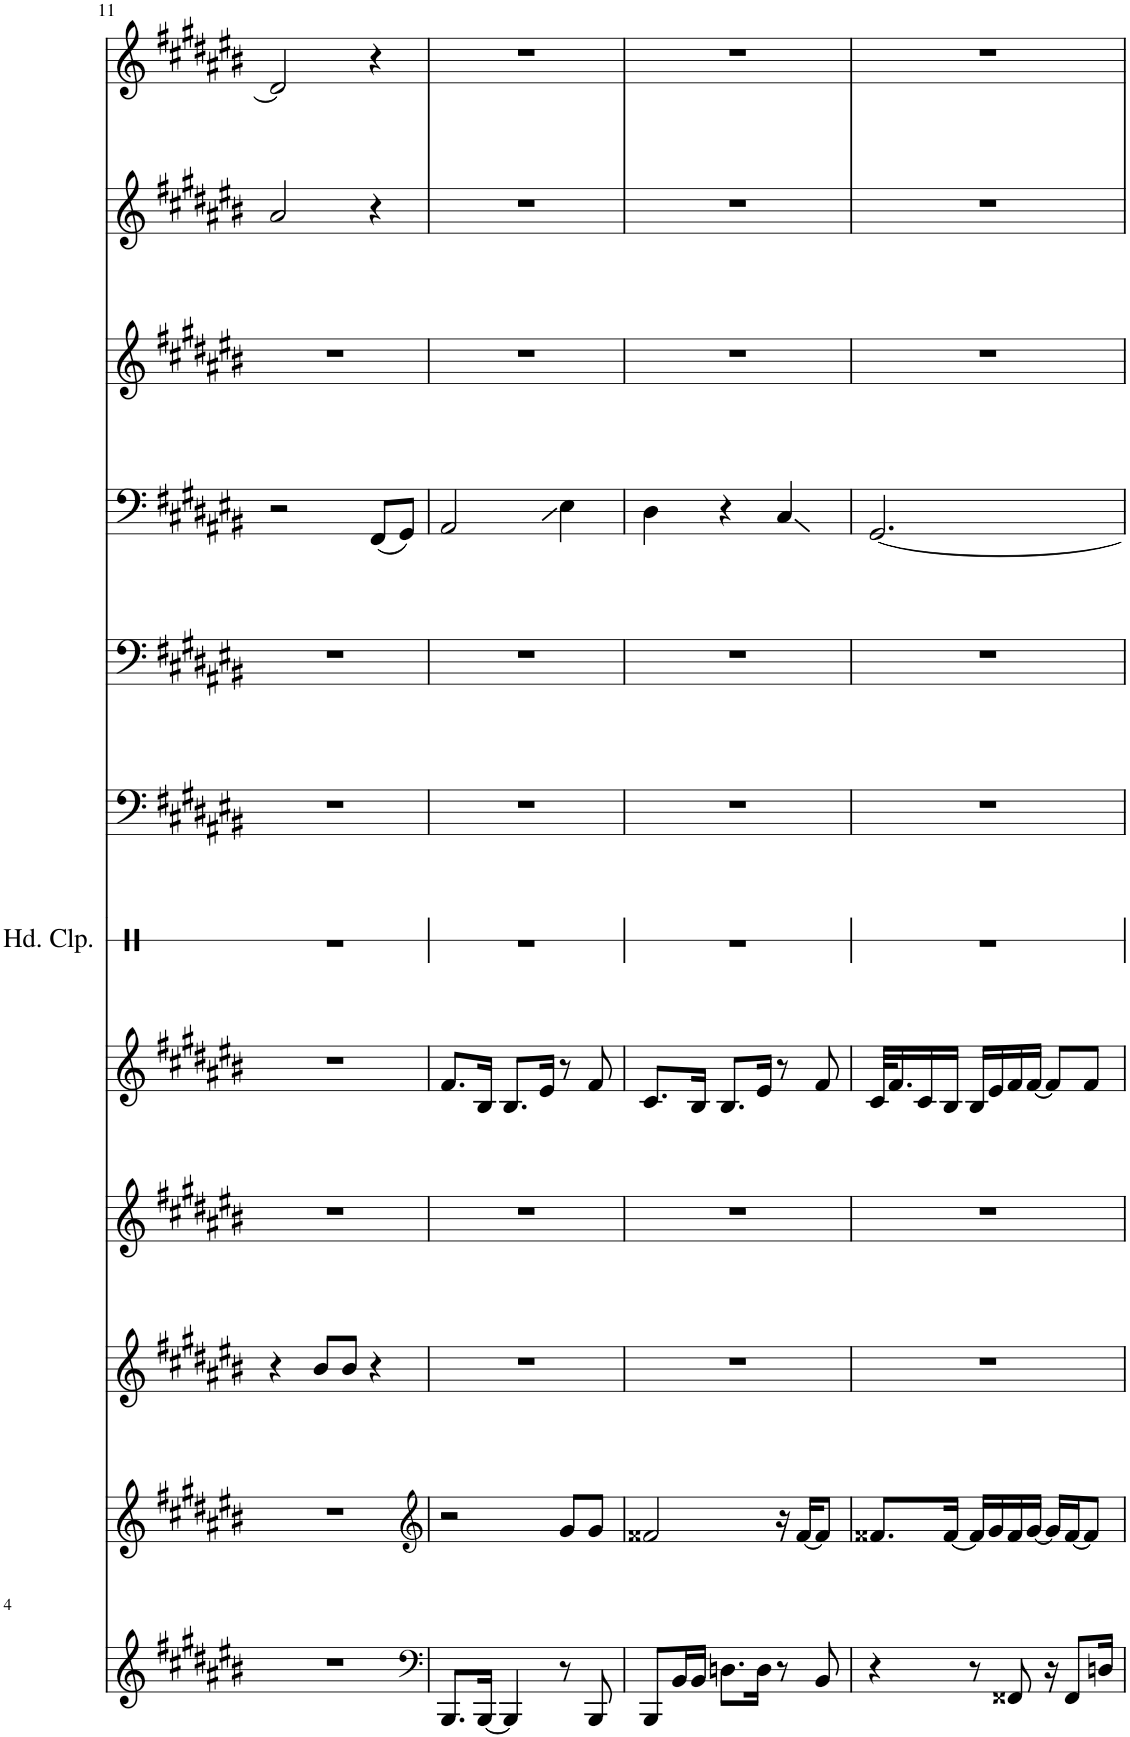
**kern	**kern	**kern	**kern	**kern	**kern	**kern	**kern	**kern	**kern	**kern	**kern
*part12	*part11	*part10	*part9	*part8	*part7	*part6	*part5	*part4	*part3	*part2	*part1
*staff12	*staff11	*staff10	*staff9	*staff8	*staff7	*staff6	*staff5	*staff4	*staff3	*staff2	*staff1
*I"Taiko	*I"Tuned Gong	*I"Temple Block	*I"Tamtam	*I"KenDang	*I"拍手	*I"Claps	*I"Claps	*I"Cello	*I"Flute 1 &amp; 2	*I"Solo Flute	*I"Choir
*	*	*	*	*	*	*	*	*	*	*	*I'Ch
!!LO:PB:g=z
*clefG2	*clefG2	*clefG2	*clefG2	*clefG2	*clefX	*clefF4	*clefF4	*clefF4	*clefG2	*clefG2	*clefG2
*k[f#c#g#d#a#e#b#]	*k[f#c#g#d#a#e#b#]	*k[f#c#g#d#a#e#b#]	*k[f#c#g#d#a#e#b#]	*k[f#c#g#d#a#e#b#]	*k[]	*k[f#c#g#d#a#e#b#]	*k[f#c#g#d#a#e#b#]	*k[f#c#g#d#a#e#b#]	*k[f#c#g#d#a#e#b#]	*k[f#c#g#d#a#e#b#]	*k[f#c#g#d#a#e#b#]
*M3/4	*M3/4	*M3/4	*M3/4	*M3/4	*M3/4	*M3/4	*M3/4	*M3/4	*M3/4	*M3/4	*M3/4
=11	=11	=11	=11	=11	=11	=11	=11	=11	=11	=11	=11
2.r	2.r	4r	2.r	2.r	2.r	2.r	2.r	2r	2.r	2a#/	2d#/]
.	.	8b#/L	.	.	.	.	.	.	.	.	.
.	.	8b#/J	.	.	.	.	.	.	.	.	.
.	.	4r	.	.	.	.	.	(8FF#/L	.	4r	4r
.	.	.	.	.	.	.	.	8GG#/J)	.	.	.
=12	=12	=12	=12	=12	=12	=12	=12	=12	=12	=12	=12
*clefF4	*clefG2	*	*	*	*	*	*	*	*	*	*
8.BBB#/L	2r	2.r	2.r	8.f#/L	2.r	2.r	2.r	2AA#/	2.r	2.r	2.r
[16BBB#/Jk	.	.	.	16B#/Jk	.	.	.	.	.	.	.
4BBB#/]	.	.	.	8.B#/L	.	.	.	.	.	.	.
.	.	.	.	16e#/Jk	.	.	.	.	.	.	.
8r	8g#/L	.	.	8r	.	.	.	4E#\	.	.	.
8BBB#/	8g#/J	.	.	8f#/	.	.	.	.	.	.	.
=13	=13	=13	=13	=13	=13	=13	=13	=13	=13	=13	=13
8BBB#/L	2f##X/	2.r	2.r	8.c#/L	2.r	2.r	2.r	4D#\	2.r	2.r	2.r
16BB#/L	.	.	.	.	.	.	.	.	.	.	.
16BB#/JJ	.	.	.	16B#/Jk	.	.	.	.	.	.	.
8.Dn\L	.	.	.	8.B#/L	.	.	.	4r	.	.	.
16D\Jk	.	.	.	16e#/Jk	.	.	.	.	.	.	.
8r	16r	.	.	8r	.	.	.	4C#/	.	.	.
.	[16f##/KL	.	.	.	.	.	.	.	.	.	.
8BB#/	8f##/J]	.	.	8f#/	.	.	.	.	.	.	.
=14	=14	=14	=14	=14	=14	=14	=14	=14	=14	=14	=14
4r	8.f##X/L	2.r	2.r	32c#/KLL	2.r	2.r	2.r	[2.GG#/	2.r	2.r	2.r
.	.	.	.	16.f#/	.	.	.	.	.	.	.
.	.	.	.	16c#/	.	.	.	.	.	.	.
.	[16f##/Jk	.	.	16B#/JJ	.	.	.	.	.	.	.
8r	16f##/LL]	.	.	16B#/LL	.	.	.	.	.	.	.
.	16g#/	.	.	16e#/	.	.	.	.	.	.	.
8FF##X/	16f##/	.	.	16f#/	.	.	.	.	.	.	.
.	[16g#/JJ	.	.	[16f#/JJ	.	.	.	.	.	.	.
16r	16g#/LL]	.	.	8f#/L]	.	.	.	.	.	.	.
8FF##/L	[16f##/J	.	.	.	.	.	.	.	.	.	.
.	8f##/J]	.	.	8f#/J	.	.	.	.	.	.	.
16Dn/Jk	.	.	.	.	.	.	.	.	.	.	.
=	=	=	=	=	=	=	=	=	=	=	=
*-	*-	*-	*-	*-	*-	*-	*-	*-	*-	*-	*-
